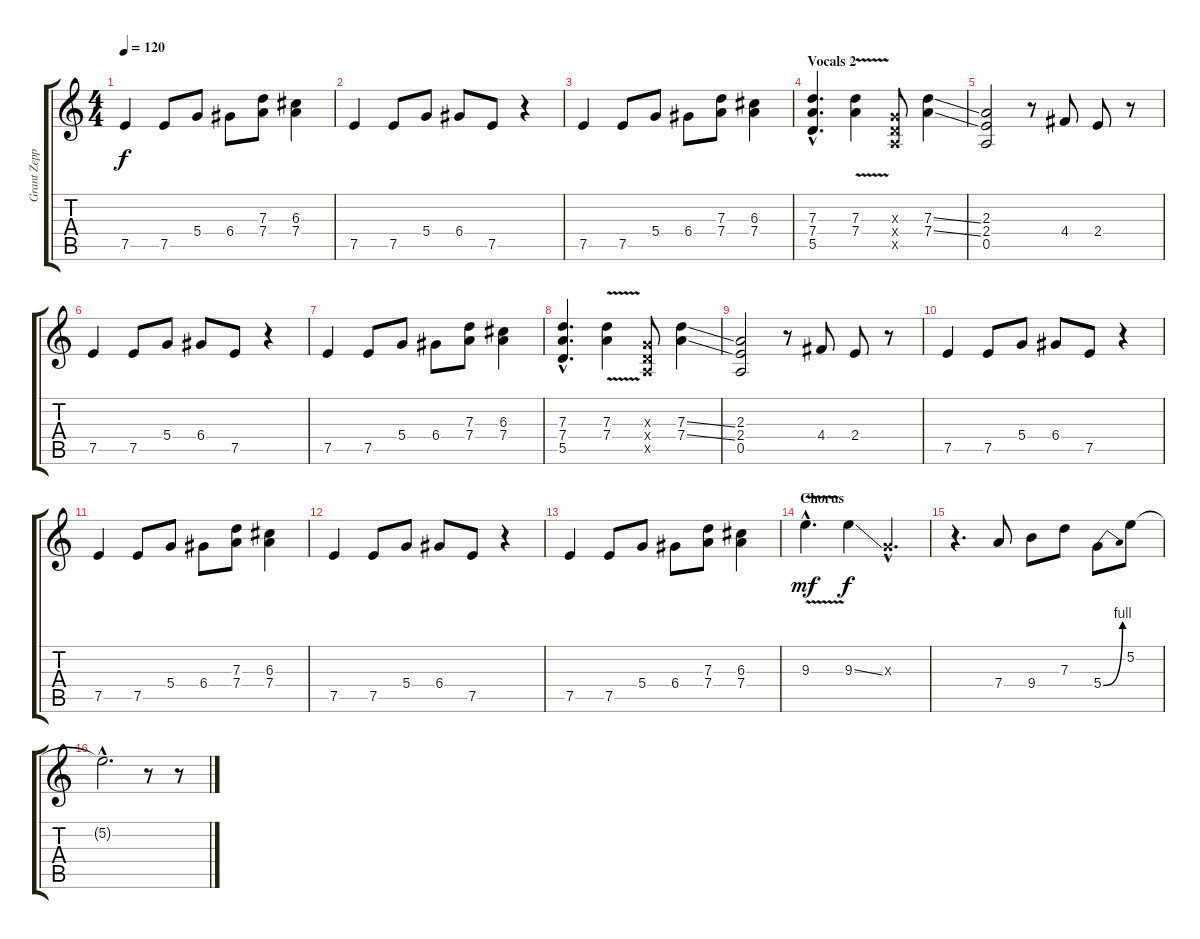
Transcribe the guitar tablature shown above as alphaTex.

\track ("Grant Zeppelin" "Grant Zepp") {instrument distortionguitar}
\staff {score tabs}
\tuning (E4 B3 G3 D3 A2 E2) {hide}
\ts (4 4)
\tempo 120
\clef g2
\ks c
7.5.4{dy f} 7.5.8 5.4.8 6.4.8 (7.3 7.4).8 (6.3 7.4).4 |
7.5.4 7.5.8 5.4.8 6.4.8 7.5.8 r.4 |
7.5.4 7.5.8 5.4.8 6.4.8 (7.3 7.4).8 (6.3 7.4).4 |
\section ("" "Vocals 2")
(7.3{hac} 7.4{hac} 5.5{hac}).4{d} (7.3{v} 7.4{v}).4 (0.3{x} 0.4{x} 0.5{x}).8 (7.3{ss} 7.4{ss}).4 |
(2.3 2.4 0.5).2 r.8 4.4.8 2.4.8 r.8 |
7.5.4 7.5.8 5.4.8 6.4.8 7.5.8 r.4 |
7.5.4 7.5.8 5.4.8 6.4.8 (7.3 7.4).8 (6.3 7.4).4 |
(7.3{hac} 7.4{hac} 5.5{hac}).4{d} (7.3{v} 7.4{v}).4 (0.3{x} 0.4{x} 0.5{x}).8 (7.3{ss} 7.4{ss}).4 |
(2.3 2.4 0.5).2 r.8 4.4.8 2.4.8 r.8 |
7.5.4 7.5.8 5.4.8 6.4.8 7.5.8 r.4 |
7.5.4 7.5.8 5.4.8 6.4.8 (7.3 7.4).8 (6.3 7.4).4 |
7.5.4 7.5.8 5.4.8 6.4.8 7.5.8 r.4 |
7.5.4 7.5.8 5.4.8 6.4.8 (7.3 7.4).8 (6.3 7.4).4 |
\section ("" "Chorus")
9.3{v hac}.4{d dy mf} 9.3{ss}.4{dy f} 0.3{hac x}.4{d} |
r.4{d} 7.4.8 9.4.8 7.3.8 5.4{be (bend 0 0 60 4)}.8 5.2.8 |
5.2{hac t}.2{d} r.8 r.8
